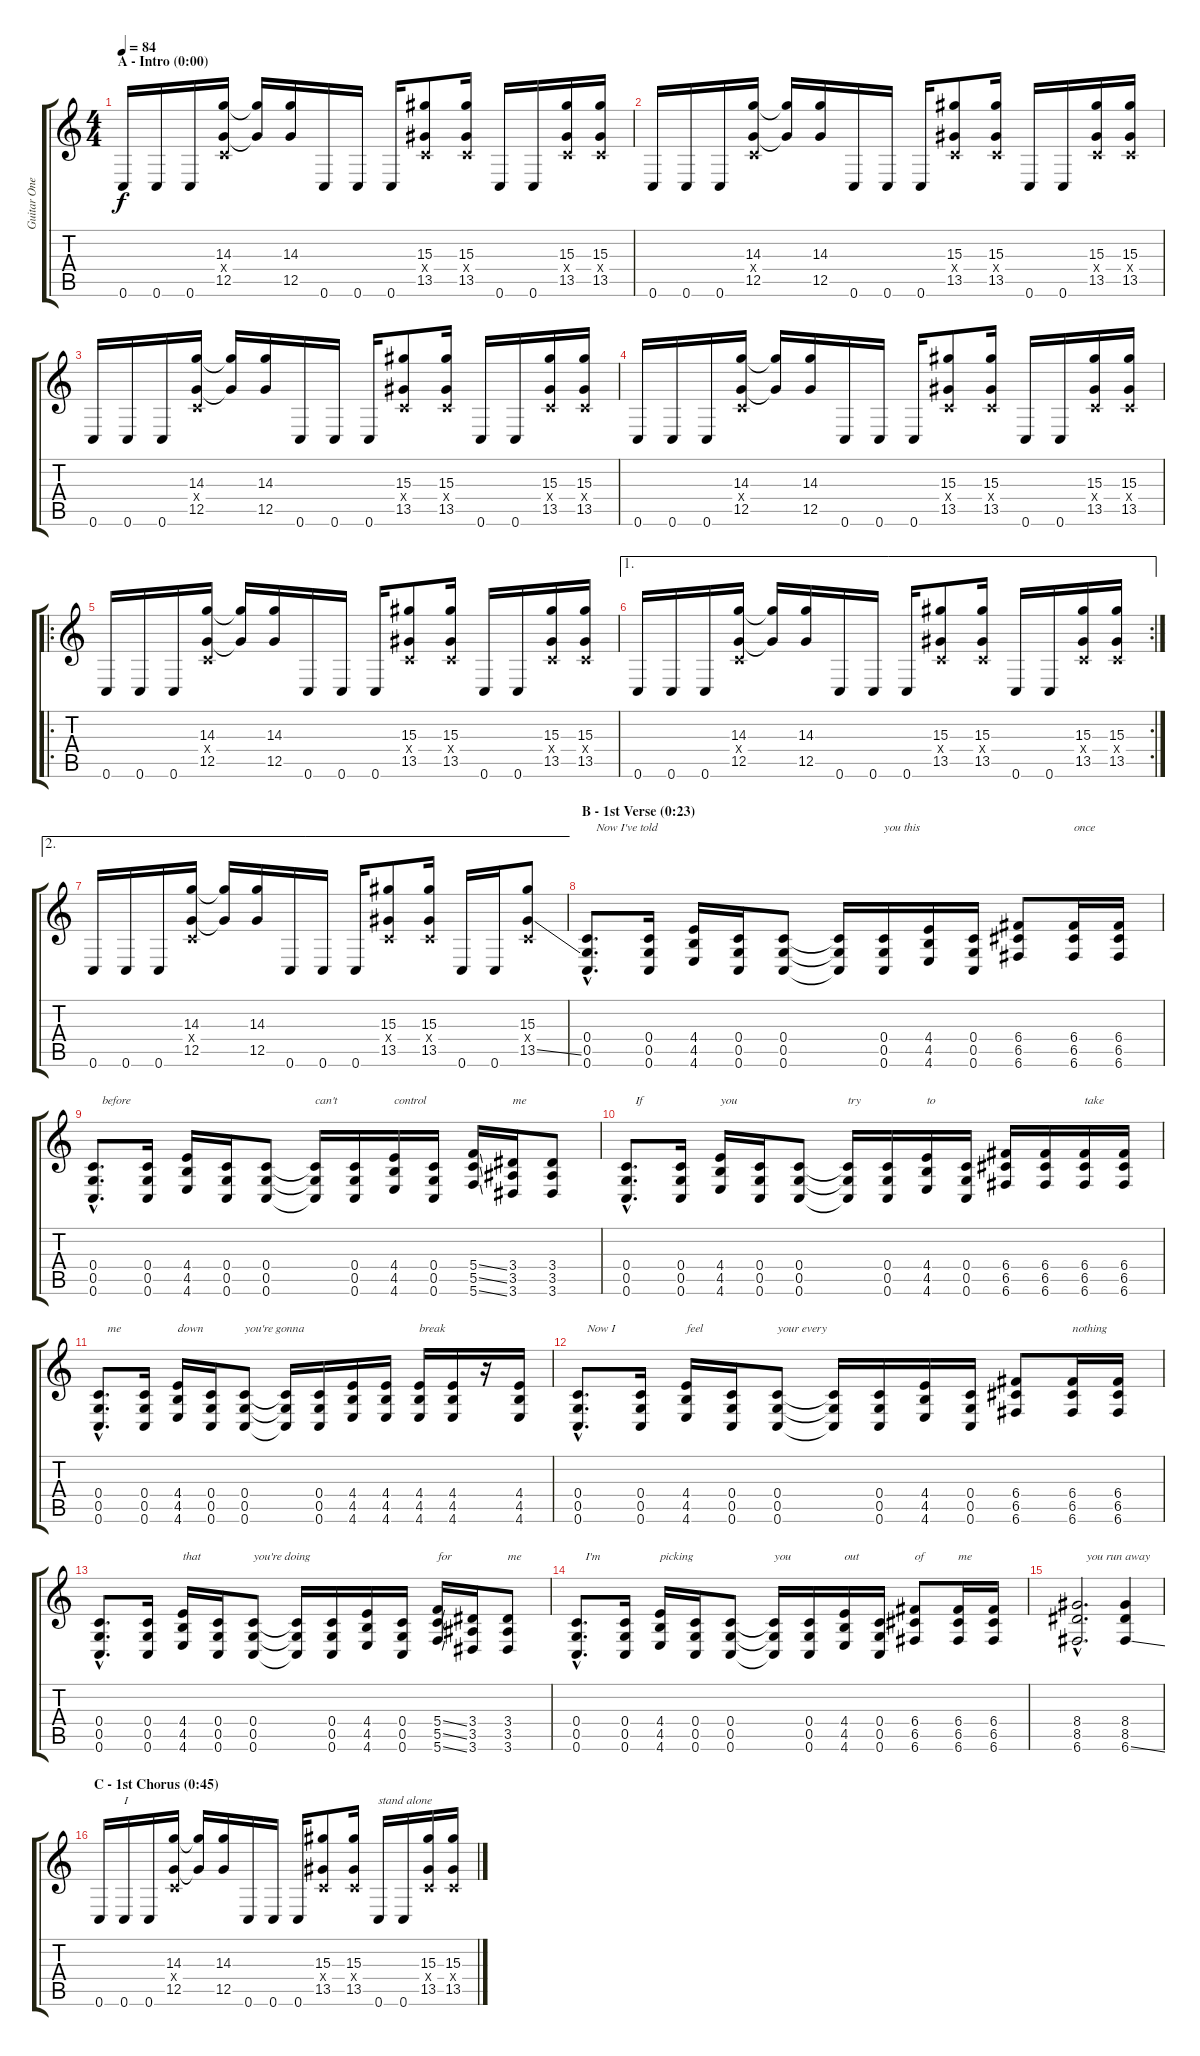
\track ("Guitar One" "Guitar One") {instrument distortionguitar}
\staff {score tabs}
\tuning (D4 A3 F3 C3 G2 C2) {hide}
\ts (4 4)
\section ("" "A - Intro (0:00)")
\tempo 84
\clef g2
\ks c
0.6.16{dy f instrument distortionguitar} 0.6.16 0.6.16 (14.3 0.4{x} 12.5).16 (14.3{t} 12.5{t}).16 (14.3 12.5).16 0.6.16 0.6.16 0.6.16 (15.3 0.4{x} 13.5).8 (15.3 0.4{x} 13.5).16 0.6.16 0.6.16 (15.3 0.4{x} 13.5).16 (15.3 0.4{x} 13.5).16 |
0.6.16 0.6.16 0.6.16 (14.3 0.4{x} 12.5).16 (14.3{t} 12.5{t}).16 (14.3 12.5).16 0.6.16 0.6.16 0.6.16 (15.3 0.4{x} 13.5).8 (15.3 0.4{x} 13.5).16 0.6.16 0.6.16 (15.3 0.4{x} 13.5).16 (15.3 0.4{x} 13.5).16 |
0.6.16 0.6.16 0.6.16 (14.3 0.4{x} 12.5).16 (14.3{t} 12.5{t}).16 (14.3 12.5).16 0.6.16 0.6.16 0.6.16 (15.3 0.4{x} 13.5).8 (15.3 0.4{x} 13.5).16 0.6.16 0.6.16 (15.3 0.4{x} 13.5).16 (15.3 0.4{x} 13.5).16 |
0.6.16 0.6.16 0.6.16 (14.3 0.4{x} 12.5).16 (14.3{t} 12.5{t}).16 (14.3 12.5).16 0.6.16 0.6.16 0.6.16 (15.3 0.4{x} 13.5).8 (15.3 0.4{x} 13.5).16 0.6.16 0.6.16 (15.3 0.4{x} 13.5).16 (15.3 0.4{x} 13.5).16 |
\ro
0.6.16 0.6.16 0.6.16 (14.3 0.4{x} 12.5).16 (14.3{t} 12.5{t}).16 (14.3 12.5).16 0.6.16 0.6.16 0.6.16 (15.3 0.4{x} 13.5).8 (15.3 0.4{x} 13.5).16 0.6.16 0.6.16 (15.3 0.4{x} 13.5).16 (15.3 0.4{x} 13.5).16 |
\ae 1
\rc 2
0.6.16 0.6.16 0.6.16 (14.3 0.4{x} 12.5).16 (14.3{t} 12.5{t}).16 (14.3 12.5).16 0.6.16 0.6.16 0.6.16 (15.3 0.4{x} 13.5).8 (15.3 0.4{x} 13.5).16 0.6.16 0.6.16 (15.3 0.4{x} 13.5).16 (15.3 0.4{x} 13.5).16 |
\ae 2
0.6.16 0.6.16 0.6.16 (14.3 0.4{x} 12.5).16 (14.3{t} 12.5{t}).16 (14.3 12.5).16 0.6.16 0.6.16 0.6.16 (15.3 0.4{x} 13.5).8 (15.3 0.4{x} 13.5).16 0.6.16 0.6.16 (15.3 0.4{x} 13.5{ss}).8 |
\section ("" "B - 1st Verse (0:23)")
(0.4{hac} 0.5{hac} 0.6{hac}).8{d txt "   Now I've told"} (0.4 0.5 0.6).16 (4.4 4.5 4.6).16 (0.4 0.5 0.6).16 (0.4 0.5 0.6).8 (0.4{t} 0.5{t} 0.6{t}).16 (0.4 0.5 0.6).16{txt "you this"} (4.4 4.5 4.6).16 (0.4 0.5 0.6).16 (6.4 6.5 6.6).8 (6.4 6.5 6.6).16{txt "once"} (6.4 6.5 6.6).16 |
(0.4{hac} 0.5{hac} 0.6{hac}).8{d txt "   before"} (0.4 0.5 0.6).16 (4.4 4.5 4.6).16 (0.4 0.5 0.6).16 (0.4 0.5 0.6).8 (0.4{t} 0.5{t} 0.6{t}).16{txt "can't"} (0.4 0.5 0.6).16 (4.4 4.5 4.6).16{txt "control"} (0.4 0.5 0.6).16 (5.4{ss} 5.5{ss} 5.6{ss}).16 (3.4 3.5 3.6).16{txt "me"} (3.4 3.5 3.6).8 |
(0.4{hac} 0.5{hac} 0.6{hac}).8{d txt "   If"} (0.4 0.5 0.6).16 (4.4 4.5 4.6).16{txt "you"} (0.4 0.5 0.6).16 (0.4 0.5 0.6).8 (0.4{t} 0.5{t} 0.6{t}).16{txt "try"} (0.4 0.5 0.6).16 (4.4 4.5 4.6).16{txt "to"} (0.4 0.5 0.6).16 (6.4 6.5 6.6).16 (6.4 6.5 6.6).16 (6.4 6.5 6.6).16{txt "take"} (6.4 6.5 6.6).16 |
(0.4{hac} 0.5{hac} 0.6{hac}).8{d txt "   me"} (0.4 0.5 0.6).16 (4.4 4.5 4.6).16{txt "down"} (0.4 0.5 0.6).16 (0.4 0.5 0.6).8{txt "you're gonna"} (0.4{t} 0.5{t} 0.6{t}).16 (0.4 0.5 0.6).16 (4.4 4.5 4.6).16 (4.4 4.5 4.6).16 (4.4 4.5 4.6).16{txt "break"} (4.4 4.5 4.6).16 r.16 (4.4 4.5 4.6).16 |
(0.4{hac} 0.5{hac} 0.6{hac}).8{d txt "   Now I   "} (0.4 0.5 0.6).16 (4.4 4.5 4.6).16{txt "feel"} (0.4 0.5 0.6).16 (0.4 0.5 0.6).8{txt "your every"} (0.4{t} 0.5{t} 0.6{t}).16 (0.4 0.5 0.6).16 (4.4 4.5 4.6).16 (0.4 0.5 0.6).16 (6.4 6.5 6.6).8 (6.4 6.5 6.6).16{txt "nothing"} (6.4 6.5 6.6).16 |
(0.4{hac} 0.5{hac} 0.6{hac}).8{d} (0.4 0.5 0.6).16 (4.4 4.5 4.6).16{txt "that"} (0.4 0.5 0.6).16 (0.4 0.5 0.6).8{txt "you're doing"} (0.4{t} 0.5{t} 0.6{t}).16 (0.4 0.5 0.6).16 (4.4 4.5 4.6).16 (0.4 0.5 0.6).16 (5.4{ss} 5.5{ss} 5.6{ss}).16{txt "for"} (3.4 3.5 3.6).16 (3.4 3.5 3.6).8{txt "me"} |
(0.4{hac} 0.5{hac} 0.6{hac}).8{d txt "   I'm"} (0.4 0.5 0.6).16 (4.4 4.5 4.6).16{txt "picking"} (0.4 0.5 0.6).16 (0.4 0.5 0.6).8 (0.4{t} 0.5{t} 0.6{t}).16{txt "you"} (0.4 0.5 0.6).16 (4.4 4.5 4.6).16{txt "out"} (0.4 0.5 0.6).16 (6.4 6.5 6.6).8{txt "of"} (6.4 6.5 6.6).16{txt "me"} (6.4 6.5 6.6).16 |
(8.4{hac} 8.5{hac} 6.6{hac}).2{d txt "   you run away"} (8.4 8.5 6.6{ss}).4 |
\section ("" "C - 1st Chorus (0:45)")
0.6.16 0.6.16{txt "I"} 0.6.16 (14.3 0.4{x} 12.5).16 (14.3{t} 12.5{t}).16 (14.3 12.5).16 0.6.16 0.6.16 0.6.16 (15.3 0.4{x} 13.5).8 (15.3 0.4{x} 13.5).16 0.6.16{txt "stand alone"} 0.6.16 (15.3 0.4{x} 13.5).16 (15.3 0.4{x} 13.5).16
